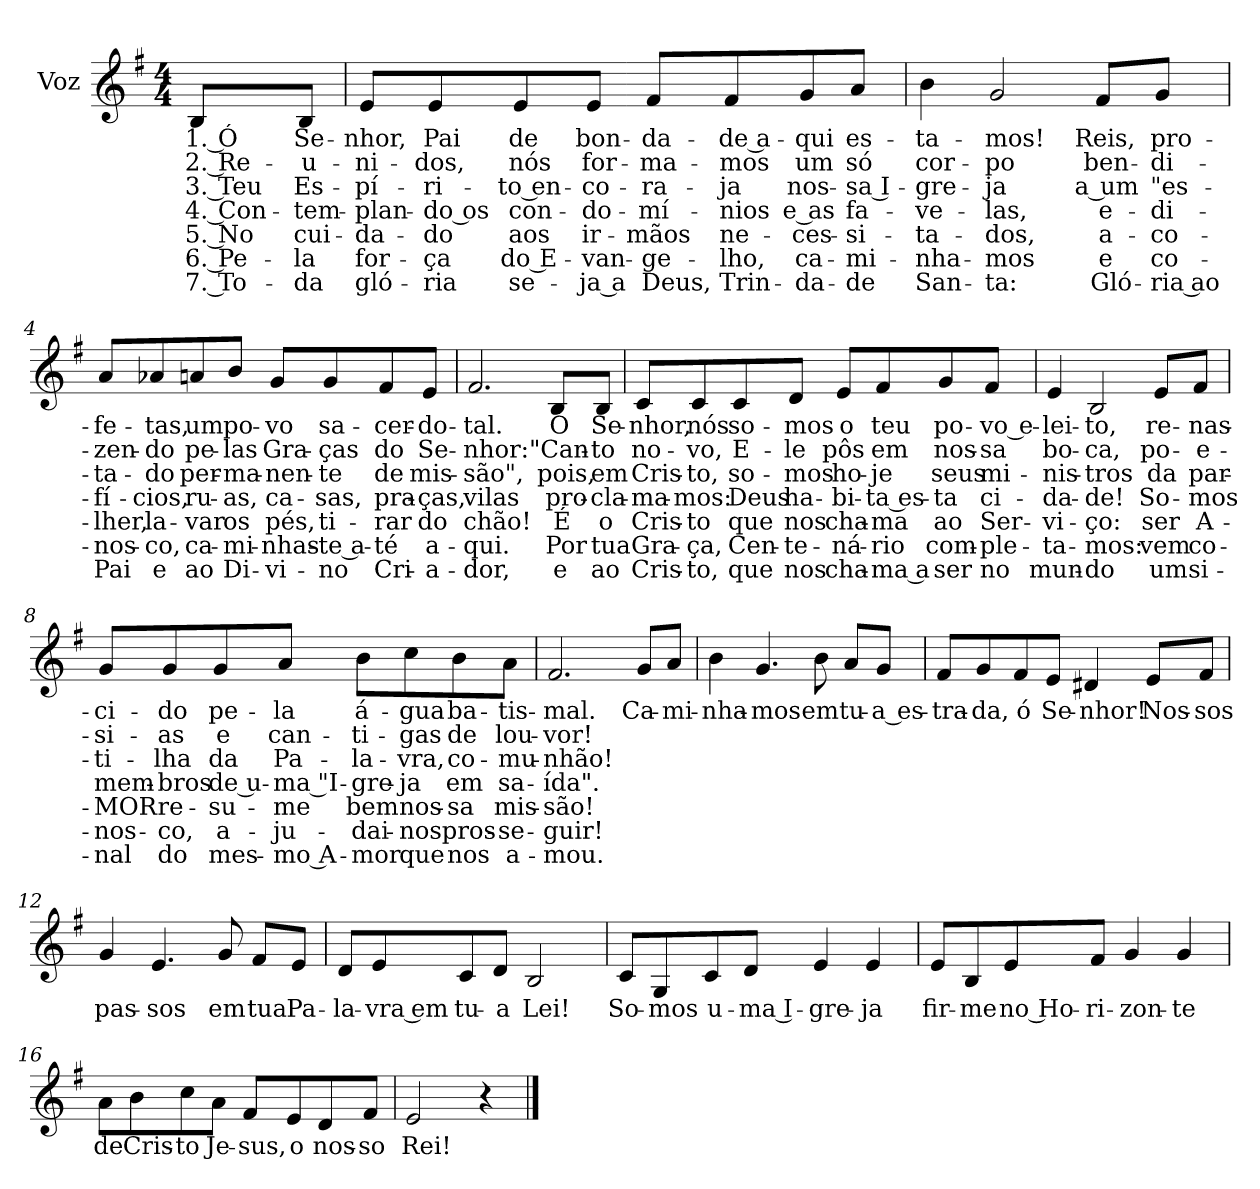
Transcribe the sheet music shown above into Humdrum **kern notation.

**kern	**text	**text	**text	**text	**text	**text	**text
*part1	*part1	*part1	*part1	*part1	*part1	*part1	*part1
*staff1	*staff1	*staff1	*staff1	*staff1	*staff1	*staff1	*staff1
*I"Voz	*	*	*	*	*	*	*
*I'Vo.	*	*	*	*	*	*	*
*clefG2	*	*	*	*	*	*	*
*k[f#]	*	*	*	*	*	*	*
*M4/4	*	*	*	*	*	*	*
*MM96	*	*	*	*	*	*	*
=1	=1	=1	=1	=1	=1	=1	=1
!	!LO:LY:b	!LO:LY:b	!LO:LY:b	!LO:LY:b	!LO:LY:b	!LO:LY:b	!LO:LY:b
8B/L	1. Ó	2. Re-	3. Teu	4. Con-	5. No	6. Pe-	7. To-
!	!LO:LY:b	!LO:LY:b	!LO:LY:b	!LO:LY:b	!LO:LY:b	!LO:LY:b	!LO:LY:b
8B/J	Se-	-u-	Es-	-tem-	cui-	-la	-da
=2	=2	=2	=2	=2	=2	=2	=2
!	!LO:LY:b	!LO:LY:b	!LO:LY:b	!LO:LY:b	!LO:LY:b	!LO:LY:b	!LO:LY:b
8e/L	-nhor,	-ni-	-pí-	-plan-	-da-	for-	gló-
!	!LO:LY:b	!LO:LY:b	!LO:LY:b	!LO:LY:b	!LO:LY:b	!LO:LY:b	!LO:LY:b
8e/	Pai	-dos,	-ri-	-do os	-do	-ça	-ria
!	!LO:LY:b	!LO:LY:b	!LO:LY:b	!LO:LY:b	!LO:LY:b	!LO:LY:b	!LO:LY:b
8e/	de	nós	-to en-	con-	aos	do E-	se-
!	!LO:LY:b	!LO:LY:b	!LO:LY:b	!LO:LY:b	!LO:LY:b	!LO:LY:b	!LO:LY:b
8e/J	bon-	for-	-co-	-do-	ir-	-van-	-ja a
!	!LO:LY:b	!LO:LY:b	!LO:LY:b	!LO:LY:b	!LO:LY:b	!LO:LY:b	!LO:LY:b
8f#/L	-da-	-ma-	-ra-	-mí-	-mãos	-ge-	Deus,
!	!LO:LY:b	!LO:LY:b	!LO:LY:b	!LO:LY:b	!LO:LY:b	!LO:LY:b	!LO:LY:b
8f#/	-de a-	-mos	-ja	-nios	ne-	-lho,	Trin-
!	!LO:LY:b	!LO:LY:b	!LO:LY:b	!LO:LY:b	!LO:LY:b	!LO:LY:b	!LO:LY:b
8g/	-qui	um	nos-	e as	-ces-	ca-	-da-
!	!LO:LY:b	!LO:LY:b	!LO:LY:b	!LO:LY:b	!LO:LY:b	!LO:LY:b	!LO:LY:b
8a/J	es-	só	-sa I-	fa-	-si-	-mi-	-de
=3	=3	=3	=3	=3	=3	=3	=3
!	!LO:LY:b	!LO:LY:b	!LO:LY:b	!LO:LY:b	!LO:LY:b	!LO:LY:b	!LO:LY:b
4b\	-ta-	cor-	-gre-	-ve-	-ta-	-nha-	San-
!	!LO:LY:b	!LO:LY:b	!LO:LY:b	!LO:LY:b	!LO:LY:b	!LO:LY:b	!LO:LY:b
2g/	-mos!	-po	-ja	-las,	-dos,	-mos	-ta:
!	!LO:LY:b	!LO:LY:b	!LO:LY:b	!LO:LY:b	!LO:LY:b	!LO:LY:b	!LO:LY:b
8f#/L	Reis,	ben-	a um	e-	a-	e	Gló-
!	!LO:LY:b	!LO:LY:b	!LO:LY:b	!LO:LY:b	!LO:LY:b	!LO:LY:b	!LO:LY:b
8g/J	pro-	-di-	"es-	-di-	-co-	co-	-ria ao
!!LO:LB:g=z
=4	=4	=4	=4	=4	=4	=4	=4
!	!LO:LY:b	!LO:LY:b	!LO:LY:b	!LO:LY:b	!LO:LY:b	!LO:LY:b	!LO:LY:b
8a/L	-fe-	-zen-	-ta-	-fí-	-lher,	-nos-	Pai
!	!LO:LY:b	!LO:LY:b	!LO:LY:b	!LO:LY:b	!LO:LY:b	!LO:LY:b	!LO:LY:b
8a-X/	-tas,	-do	-do	-cios,	la-	-co,	e
!	!LO:LY:b	!LO:LY:b	!LO:LY:b	!LO:LY:b	!LO:LY:b	!LO:LY:b	!LO:LY:b
8an/	um	pe-	per-	ru-	-var	ca-	ao
!	!LO:LY:b	!LO:LY:b	!LO:LY:b	!LO:LY:b	!LO:LY:b	!LO:LY:b	!LO:LY:b
8b/J	po-	-las	-ma-	-as,	os	-mi-	Di-
!	!LO:LY:b	!LO:LY:b	!LO:LY:b	!LO:LY:b	!LO:LY:b	!LO:LY:b	!LO:LY:b
8g/L	-vo	Gra-	-nen-	ca-	pés,	-nhas-	-vi-
!	!LO:LY:b	!LO:LY:b	!LO:LY:b	!LO:LY:b	!LO:LY:b	!LO:LY:b	!LO:LY:b
8g/	sa-	-ças	-te	-sas,	ti-	-te a-	-no
!	!LO:LY:b	!LO:LY:b	!LO:LY:b	!LO:LY:b	!LO:LY:b	!LO:LY:b	!LO:LY:b
8f#/	-cer-	do	de	pra-	-rar	-té	Cri-
!	!LO:LY:b	!LO:LY:b	!LO:LY:b	!LO:LY:b	!LO:LY:b	!LO:LY:b	!LO:LY:b
8e/J	-do-	Se-	mis-	-ças,	do	a-	-a-
=5	=5	=5	=5	=5	=5	=5	=5
!	!LO:LY:b	!LO:LY:b	!LO:LY:b	!LO:LY:b	!LO:LY:b	!LO:LY:b	!LO:LY:b
2.f#/	-tal.	-nhor:	-são",	vilas	chão!	-qui.	-dor,
!	!LO:LY:b	!LO:LY:b	!LO:LY:b	!LO:LY:b	!LO:LY:b	!LO:LY:b	!LO:LY:b
8B/L	Ó	"Can-	pois,	pro-	É	Por	e
!	!LO:LY:b	!LO:LY:b	!LO:LY:b	!LO:LY:b	!LO:LY:b	!LO:LY:b	!LO:LY:b
8B/J	Se-	-to	em	-cla-	o	tua	ao
!!LO:LB:g=z
=6	=6	=6	=6	=6	=6	=6	=6
!	!LO:LY:b	!LO:LY:b	!LO:LY:b	!LO:LY:b	!LO:LY:b	!LO:LY:b	!LO:LY:b
8c/L	-nhor,	no-	Cris-	-ma-	Cris-	Gra-	Cris-
!	!LO:LY:b	!LO:LY:b	!LO:LY:b	!LO:LY:b	!LO:LY:b	!LO:LY:b	!LO:LY:b
8c/	nós	-vo,	-to,	-mos:	-to	-ça,	-to,
!	!LO:LY:b	!LO:LY:b	!LO:LY:b	!LO:LY:b	!LO:LY:b	!LO:LY:b	!LO:LY:b
8c/	so-	E-	so-	Deus	que	Cen-	que
!	!LO:LY:b	!LO:LY:b	!LO:LY:b	!LO:LY:b	!LO:LY:b	!LO:LY:b	!LO:LY:b
8d/J	-mos	-le	-mos	ha-	nos	-te-	nos
!	!LO:LY:b	!LO:LY:b	!LO:LY:b	!LO:LY:b	!LO:LY:b	!LO:LY:b	!LO:LY:b
8e/L	o	pôs	ho-	-bi-	cha-	-ná-	cha-
!	!LO:LY:b	!LO:LY:b	!LO:LY:b	!LO:LY:b	!LO:LY:b	!LO:LY:b	!LO:LY:b
8f#/	teu	em	-je	-ta es-	-ma	-rio	-ma a
!	!LO:LY:b	!LO:LY:b	!LO:LY:b	!LO:LY:b	!LO:LY:b	!LO:LY:b	!LO:LY:b
8g/	po-	nos-	seus	-ta	ao	com-	ser
!	!LO:LY:b	!LO:LY:b	!LO:LY:b	!LO:LY:b	!LO:LY:b	!LO:LY:b	!LO:LY:b
8f#/J	-vo e-	-sa	mi-	ci-	Ser-	-ple-	no
=7	=7	=7	=7	=7	=7	=7	=7
!	!LO:LY:b	!LO:LY:b	!LO:LY:b	!LO:LY:b	!LO:LY:b	!LO:LY:b	!LO:LY:b
4e/	-lei-	bo-	-nis-	-da-	-vi-	-ta-	mun-
!	!LO:LY:b	!LO:LY:b	!LO:LY:b	!LO:LY:b	!LO:LY:b	!LO:LY:b	!LO:LY:b
2B/	-to,	-ca,	-tros	-de!	-ço:	-mos:	-do
!	!LO:LY:b	!LO:LY:b	!LO:LY:b	!LO:LY:b	!LO:LY:b	!LO:LY:b	!LO:LY:b
8e/L	re-	po-	da	So-	ser	vem	um
!	!LO:LY:b	!LO:LY:b	!LO:LY:b	!LO:LY:b	!LO:LY:b	!LO:LY:b	!LO:LY:b
8f#/J	-nas-	-e-	par-	-mos	A-	co-	si-
!!LO:LB:g=z
=8	=8	=8	=8	=8	=8	=8	=8
!	!LO:LY:b	!LO:LY:b	!LO:LY:b	!LO:LY:b	!LO:LY:b	!LO:LY:b	!LO:LY:b
8g/L	-ci-	-si-	-ti-	mem-	-MOR	-nos-	-nal
!	!LO:LY:b	!LO:LY:b	!LO:LY:b	!LO:LY:b	!LO:LY:b	!LO:LY:b	!LO:LY:b
8g/	-do	-as	-lha	-bros	re-	-co,	do
!	!LO:LY:b	!LO:LY:b	!LO:LY:b	!LO:LY:b	!LO:LY:b	!LO:LY:b	!LO:LY:b
8g/	pe-	e	da	de u-	-su-	a-	mes-
!	!LO:LY:b	!LO:LY:b	!LO:LY:b	!LO:LY:b	!LO:LY:b	!LO:LY:b	!LO:LY:b
8a/J	-la	can-	Pa-	-ma "I-	-me	-ju-	-mo A-
!	!LO:LY:b	!LO:LY:b	!LO:LY:b	!LO:LY:b	!LO:LY:b	!LO:LY:b	!LO:LY:b
8b\L	á-	-ti-	-la-	-gre-	bem	-dai-	-mor
!	!LO:LY:b	!LO:LY:b	!LO:LY:b	!LO:LY:b	!LO:LY:b	!LO:LY:b	!LO:LY:b
8cc\	-gua	-gas	-vra,	-ja	nos-	-nos	que
!	!LO:LY:b	!LO:LY:b	!LO:LY:b	!LO:LY:b	!LO:LY:b	!LO:LY:b	!LO:LY:b
8b\	ba-	de	co-	em	-sa	pros-	nos
!	!LO:LY:b	!LO:LY:b	!LO:LY:b	!LO:LY:b	!LO:LY:b	!LO:LY:b	!LO:LY:b
8a\J	-tis-	lou-	-mu-	sa-	mis-	-se-	a-
=9	=9	=9	=9	=9	=9	=9	=9
!	!LO:LY:b	!LO:LY:b	!LO:LY:b	!LO:LY:b	!LO:LY:b	!LO:LY:b	!LO:LY:b
2.f#/	-mal.	-vor!	-nhão!	-ída".	-são!	-guir!	-mou.
!	!LO:LY:b	!	!	!	!	!	!
8g/L	Ca-	.	.	.	.	.	.
!	!LO:LY:b	!	!	!	!	!	!
8a/J	-mi-	.	.	.	.	.	.
=10	=10	=10	=10	=10	=10	=10	=10
!	!LO:LY:b	!	!	!	!	!	!
4b\	-nha-	.	.	.	.	.	.
!	!LO:LY:b	!	!	!	!	!	!
4.g/	-mos	.	.	.	.	.	.
!	!LO:LY:b	!	!	!	!	!	!
8b\	em	.	.	.	.	.	.
!	!LO:LY:b	!	!	!	!	!	!
8a/L	tu-	.	.	.	.	.	.
!	!LO:LY:b	!	!	!	!	!	!
8g/J	-a es-	.	.	.	.	.	.
!!LO:LB:g=z
=11	=11	=11	=11	=11	=11	=11	=11
!	!LO:LY:b	!	!	!	!	!	!
8f#/L	-tra-	.	.	.	.	.	.
!	!LO:LY:b	!	!	!	!	!	!
8g/	-da,	.	.	.	.	.	.
!	!LO:LY:b	!	!	!	!	!	!
8f#/	ó	.	.	.	.	.	.
!	!LO:LY:b	!	!	!	!	!	!
8e/J	Se-	.	.	.	.	.	.
!	!LO:LY:b	!	!	!	!	!	!
4d#X/	-nhor!	.	.	.	.	.	.
!	!LO:LY:b	!	!	!	!	!	!
8e/L	Nos-	.	.	.	.	.	.
!	!LO:LY:b	!	!	!	!	!	!
8f#/J	-sos	.	.	.	.	.	.
=12	=12	=12	=12	=12	=12	=12	=12
!	!LO:LY:b	!	!	!	!	!	!
4g/	pas-	.	.	.	.	.	.
!	!LO:LY:b	!	!	!	!	!	!
4.e/	-sos	.	.	.	.	.	.
!	!LO:LY:b	!	!	!	!	!	!
8g/	em	.	.	.	.	.	.
!	!LO:LY:b	!	!	!	!	!	!
8f#/L	tua	.	.	.	.	.	.
!	!LO:LY:b	!	!	!	!	!	!
8e/J	Pa-	.	.	.	.	.	.
=13	=13	=13	=13	=13	=13	=13	=13
!	!LO:LY:b	!	!	!	!	!	!
8d/L	-la-	.	.	.	.	.	.
!	!LO:LY:b	!	!	!	!	!	!
8e/	-vra em	.	.	.	.	.	.
!	!LO:LY:b	!	!	!	!	!	!
8c/	tu-	.	.	.	.	.	.
!	!LO:LY:b	!	!	!	!	!	!
8d/J	-a	.	.	.	.	.	.
!	!LO:LY:b	!	!	!	!	!	!
2B/	Lei!	.	.	.	.	.	.
!!LO:LB:g=z
=14	=14	=14	=14	=14	=14	=14	=14
!	!LO:LY:b	!	!	!	!	!	!
8c/L	So-	.	.	.	.	.	.
!	!LO:LY:b	!	!	!	!	!	!
8G/	-mos	.	.	.	.	.	.
!	!LO:LY:b	!	!	!	!	!	!
8c/	u-	.	.	.	.	.	.
!	!LO:LY:b	!	!	!	!	!	!
8d/J	-ma I-	.	.	.	.	.	.
!	!LO:LY:b	!	!	!	!	!	!
4e/	-gre-	.	.	.	.	.	.
!	!LO:LY:b	!	!	!	!	!	!
4e/	-ja	.	.	.	.	.	.
=15	=15	=15	=15	=15	=15	=15	=15
!	!LO:LY:b	!	!	!	!	!	!
8e/L	fir-	.	.	.	.	.	.
!	!LO:LY:b	!	!	!	!	!	!
8B/	-me	.	.	.	.	.	.
!	!LO:LY:b	!	!	!	!	!	!
8e/	no Ho-	.	.	.	.	.	.
!	!LO:LY:b	!	!	!	!	!	!
8f#/J	-ri-	.	.	.	.	.	.
!	!LO:LY:b	!	!	!	!	!	!
4g/	-zon-	.	.	.	.	.	.
!	!LO:LY:b	!	!	!	!	!	!
4g/	-te	.	.	.	.	.	.
=16	=16	=16	=16	=16	=16	=16	=16
!	!LO:LY:b	!	!	!	!	!	!
8a\L	de	.	.	.	.	.	.
!	!LO:LY:b	!	!	!	!	!	!
8b\	Cris-	.	.	.	.	.	.
!	!LO:LY:b	!	!	!	!	!	!
8cc\	-to	.	.	.	.	.	.
!	!LO:LY:b	!	!	!	!	!	!
8a\J	Je-	.	.	.	.	.	.
!	!LO:LY:b	!	!	!	!	!	!
8f#/L	-sus,	.	.	.	.	.	.
!	!LO:LY:b	!	!	!	!	!	!
8e/	o	.	.	.	.	.	.
!	!LO:LY:b	!	!	!	!	!	!
8d/	nos-	.	.	.	.	.	.
!	!LO:LY:b	!	!	!	!	!	!
8f#/J	-so	.	.	.	.	.	.
=17	=17	=17	=17	=17	=17	=17	=17
!	!LO:LY:b	!	!	!	!	!	!
2e/	Rei!	.	.	.	.	.	.
4r	.	.	.	.	.	.	.
==	==	==	==	==	==	==	==
*-	*-	*-	*-	*-	*-	*-	*-
